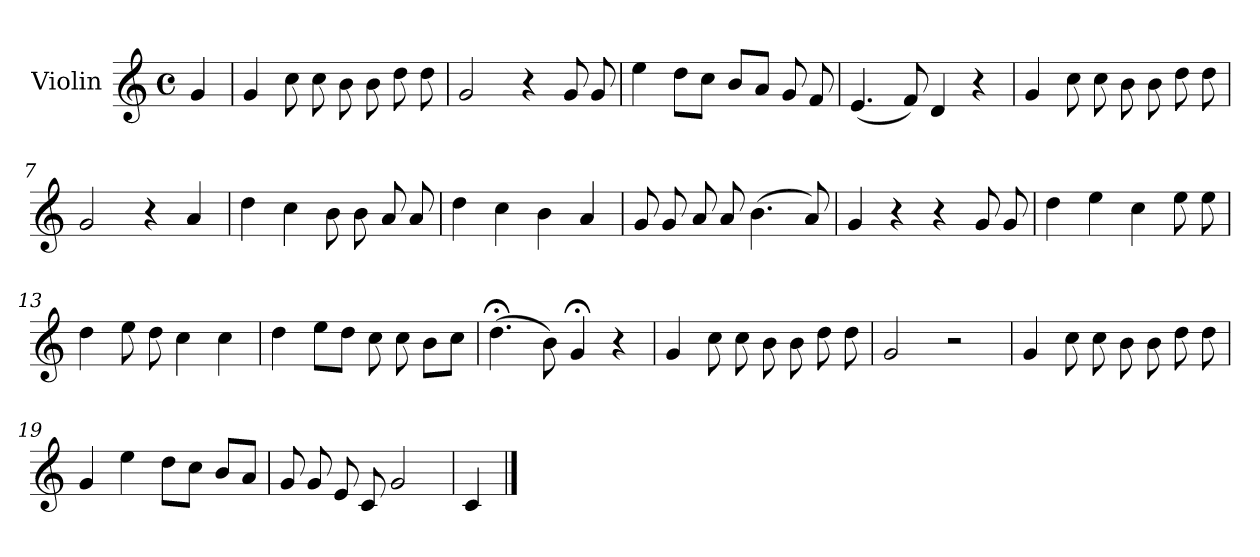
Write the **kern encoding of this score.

**kern	**dynam
*part1	*part1
*staff1	*staff1
*I"Violin	*
*I'Vln.	*
*clefG2	*
*M4/4	*
*met(c)	*
=1	=1
4g	Andante
=2	=2
4g	.
8cc	.
8cc	.
8b	.
8b	.
8dd	.
8dd	.
=3	=3
2g	.
4r	.
8g	.
8g	.
=4	=4
4ee	.
8ddL	.
8ccJ	.
8bL	.
8aJ	.
8g	.
8f	.
=5	=5
(4.e	.
8f)	.
4d	.
4r	.
=6	=6
4g	.
8cc	.
8cc	.
8b	.
8b	.
8dd	.
8dd	.
!!LO:LB:g=z
=7	=7
2g	.
4r	.
4a	.
=8	=8
4dd	.
4cc	.
8b	.
8b	.
8a	.
8a	.
=9	=9
4dd	.
4cc	.
4b	.
4a	.
=10	=10
8g	.
8g	.
8a	.
8a	.
(4.b	.
8a)	.
=11	=11
4g	.
4r	.
4r	.
8g	.
8g	.
=12	=12
4dd	.
4ee	.
4cc	.
8ee	.
8ee	.
!!LO:LB:g=z
=13	=13
4dd	.
8ee	.
8dd	.
4cc	.
4cc	.
=14	=14
4dd	.
8eeL	.
8ddJ	.
8cc	.
8cc	.
8bL	.
8ccJ	.
=15	=15
(4.dd;<	.
8b)	.
4g;<	.
4r	.
=16	=16
4g	.
8cc	.
8cc	.
8b	.
8b	.
8dd	.
8dd	.
=17	=17
2g	.
2r	.
=18	=18
4g	.
8cc	.
8cc	.
8b	.
8b	.
8dd	.
8dd	.
!!LO:LB:g=z
=19	=19
4g	.
4ee	.
8ddL	.
8ccJ	.
8bL	.
8aJ	.
=20	=20
8g	.
8g	.
8e	.
8c	.
2g	.
=21	=21
4c	.
==	==
*-	*-
